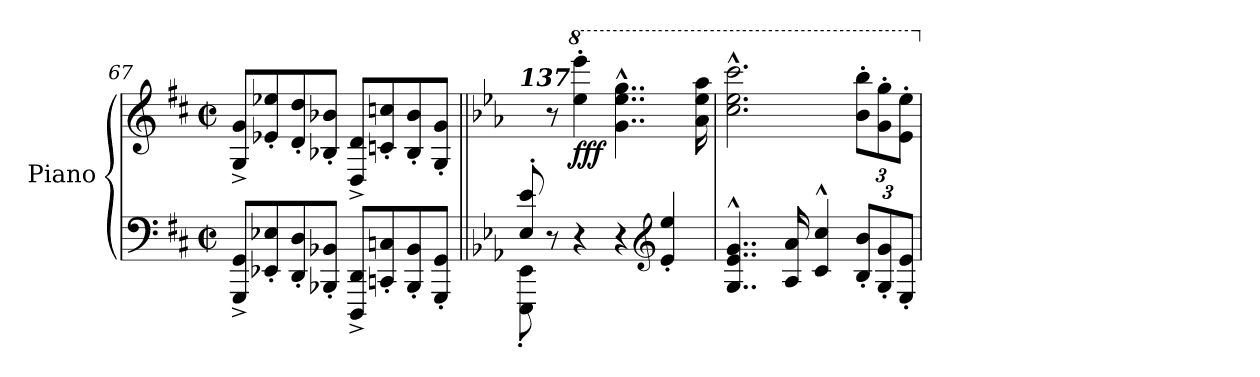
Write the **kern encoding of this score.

**kern	**kern	**dynam
*part1	*part1	*part1
*staff2	*staff1	*staff1/2
*I"Piano	*	*
*I'Pno	*	*
!!LO:LB:g=z
*clefF4	*clefG2	*
*k[f#c#]	*k[f#c#]	*
*M4/4	*M4/4	*
*met(c|)	*met(c|)	*
=67	=67	=67
8GGG/^ 8GG/^L	8G/^ 8g/^L	.
8EE-X/' 8E-X/'	8e-X/' 8ee-X/'	.
8DD/' 8D/'	8d/' 8dd/'	.
8BBB-X/' 8BB-X/'J	8B-X/' 8b-X/'J	.
8DDD/^ 8DD/^L	8D/^ 8d/^L	.
8CCn/' 8Cn/'	8cn/' 8ccn/'	.
8BBB-/' 8BB-/'	8B-/' 8b-/'	.
8GGG/' 8GG/'J	8G/' 8g/'J	.
=68||	=68||	=68||
*k[b-e-a-]	*k[b-e-a-]	*
*^	*	*
!	!	!LO:TX:a:Bi:t=137	!
8E-/' 8e-/'	8EEE-\' 8EE-\'	8ryy	.
2..ryy	8r	8r	.
*	*	*8va	*
!	!	!	!LO:DY:b
.	4r	4eee-\' 4eeee-\'	fff
.	4r	4..gg\^^ 4..eee-\^^ 4..ggg\^^	.
*clefG2	*	*	*
.	4e-/' 4ee-/'	.	.
.	.	16aa-\ 16eee-\ 16aaa-\	.
*v	*v	*	*
=69	=69	=69
4..G/^^ 4..e-/^^ 4..g/^^	2.ccc\^^ 2.eee-\^^ 2.cccc\^^	.
16A-/ 16a-/	.	.
4c/^^ 4cc/^^	.	.
*Xbrackettup	*Xbrackettup	*
12B-/' 12b-/'L	12bb-\' 12bbb-\'L	.
12G/' 12g/'	12gg\' 12ggg\'	.
12E-/' 12e-/'J	12ee-\' 12eee-\'J	.
*	*X8va	*
=	=	=
*-	*-	*-
